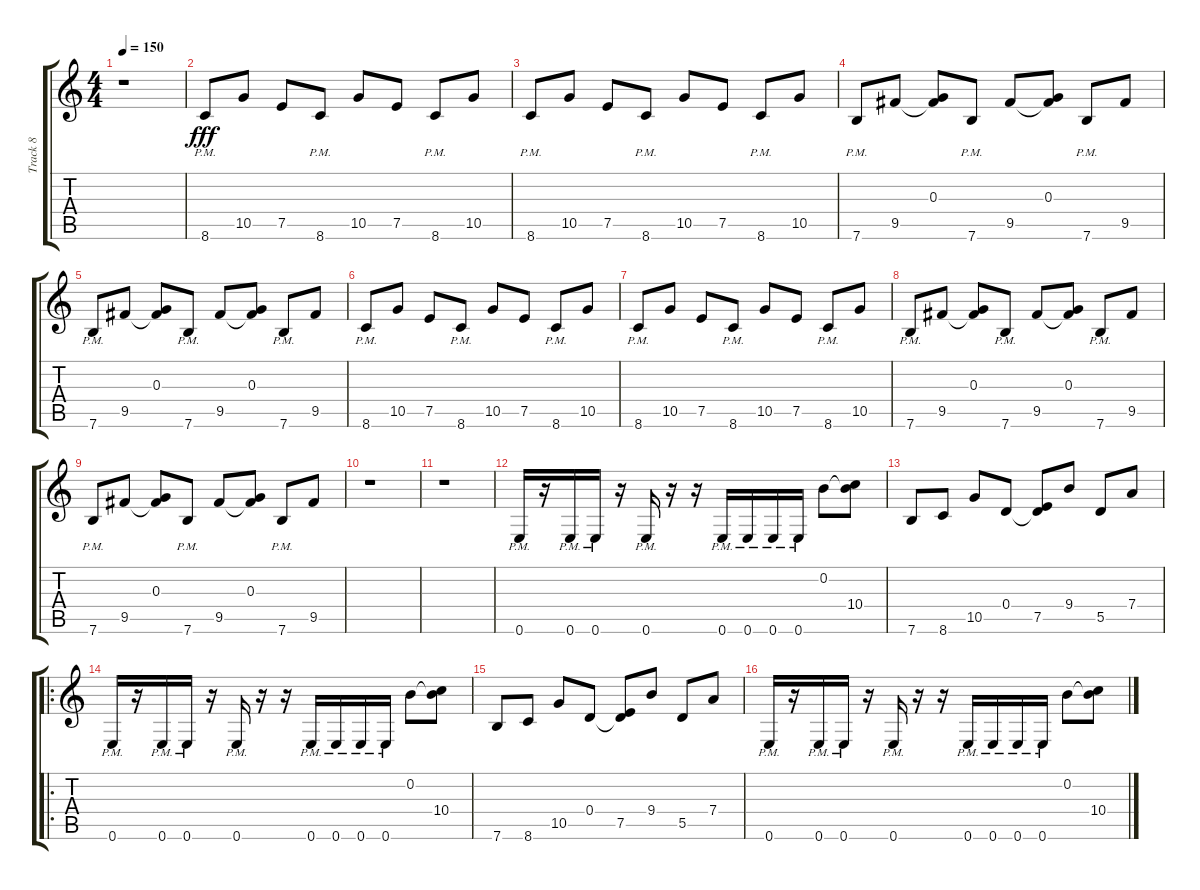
\track ("Track 8" "Track 8") {instrument distortionguitar}
\staff {score tabs}
\tuning (E4 B3 G3 D3 A2 E2) {hide}
\ts (4 4)
\tempo 150
\clef g2
\ks c
r.1{dy fff} |
8.6{pm}.8 10.5.8 7.5.8 8.6{pm}.8 10.5.8 7.5.8 8.6{pm}.8 10.5.8 |
8.6{pm}.8 10.5.8 7.5.8 8.6{pm}.8 10.5.8 7.5.8 8.6{pm}.8 10.5.8 |
7.6{pm}.8 9.5.8 (0.3 9.5{t}).8 7.6{pm}.8 9.5.8 (0.3 9.5{t}).8 7.6{pm}.8 9.5.8 |
7.6{pm}.8 9.5.8 (0.3 9.5{t}).8 7.6{pm}.8 9.5.8 (0.3 9.5{t}).8 7.6{pm}.8 9.5.8 |
8.6{pm}.8 10.5.8 7.5.8 8.6{pm}.8 10.5.8 7.5.8 8.6{pm}.8 10.5.8 |
8.6{pm}.8 10.5.8 7.5.8 8.6{pm}.8 10.5.8 7.5.8 8.6{pm}.8 10.5.8 |
7.6{pm}.8 9.5.8 (0.3 9.5{t}).8 7.6{pm}.8 9.5.8 (0.3 9.5{t}).8 7.6{pm}.8 9.5.8 |
7.6{pm}.8 9.5.8 (0.3 9.5{t}).8 7.6{pm}.8 9.5.8 (0.3 9.5{t}).8 7.6{pm}.8 9.5.8 |
r.1 |
r.1 |
0.6{pm}.16 r.16 0.6{pm}.16 0.6{pm}.16 r.16 0.6{pm}.16 r.16 r.16 0.6{pm}.16 0.6{pm}.16 0.6{pm}.16 0.6{pm}.16 0.2.8 (0.2{t} 10.4).8 |
7.6.8 8.6.8 10.5.8 0.4.8 (0.4{t} 7.5).8 9.4.8 5.5.8 7.4.8 |
\ro
0.6{pm}.16 r.16 0.6{pm}.16 0.6{pm}.16 r.16 0.6{pm}.16 r.16 r.16 0.6{pm}.16 0.6{pm}.16 0.6{pm}.16 0.6{pm}.16 0.2.8 (0.2{t} 10.4).8 |
7.6.8 8.6.8 10.5.8 0.4.8 (0.4{t} 7.5).8 9.4.8 5.5.8 7.4.8 |
0.6{pm}.16 r.16 0.6{pm}.16 0.6{pm}.16 r.16 0.6{pm}.16 r.16 r.16 0.6{pm}.16 0.6{pm}.16 0.6{pm}.16 0.6{pm}.16 0.2.8 (0.2{t} 10.4).8
